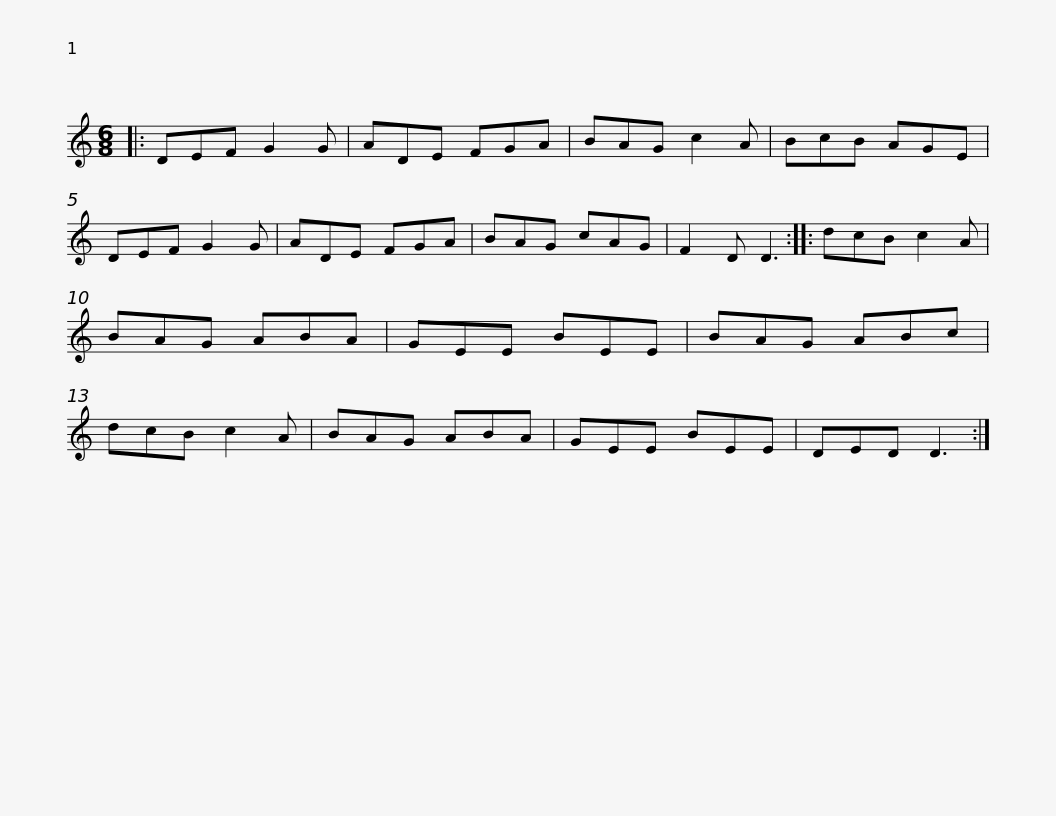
X:1
L:1/8
M:6/8
I:linebreak $
K:C
V:1 treble
V:1
|: DEF G2 G | ADE FGA | BAG c2 A | BcB AGE | DEF G2 G | %5
 ADE FGA | BAG cAG |$ F2 D D3 :: dcB c2 A | BAG ABA | %10
 GEE BEE | BAG ABc | dcB c2 A | BAG ABA | GEE BEE |$ %15
 DED D3 :| %16
